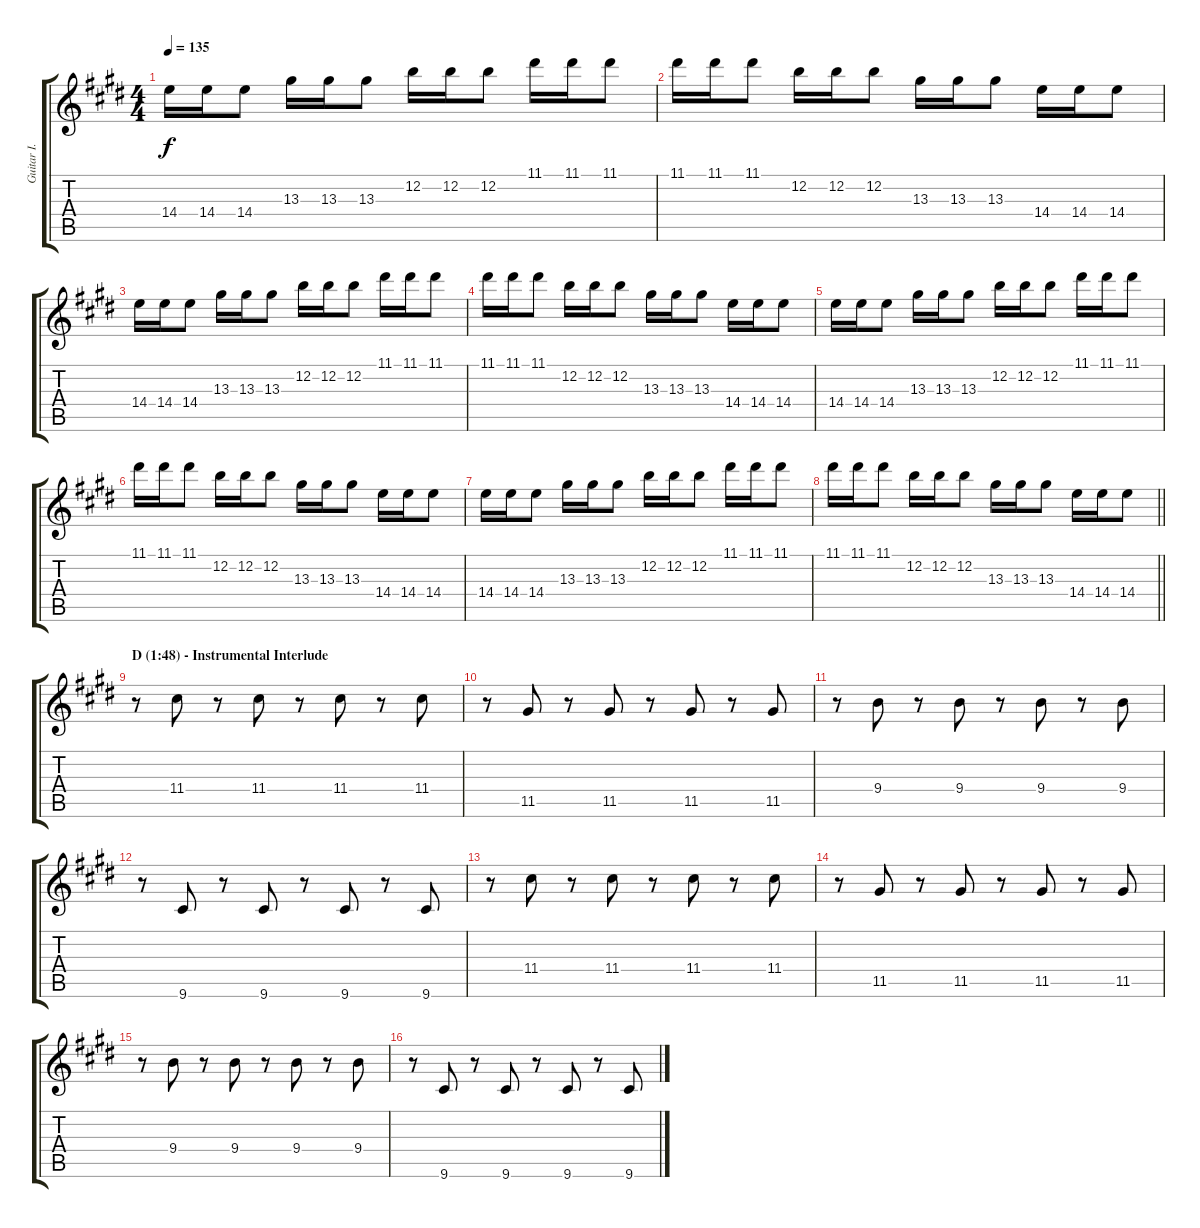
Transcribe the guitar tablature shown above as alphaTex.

\track ("Guitar I." "Guitar I.") {instrument electricguitarjazz}
\staff {score tabs}
\tuning (E4 B3 G3 D3 A2 E2) {hide}
\ts (4 4)
\tempo 135
\clef g2
\ks c#minor
14.4.16{dy f} 14.4.16 14.4.8 13.3.16 13.3.16 13.3.8 12.2.16 12.2.16 12.2.8 11.1.16 11.1.16 11.1.8 |
11.1.16 11.1.16 11.1.8 12.2.16 12.2.16 12.2.8 13.3.16 13.3.16 13.3.8 14.4.16 14.4.16 14.4.8 |
14.4.16 14.4.16 14.4.8 13.3.16 13.3.16 13.3.8 12.2.16 12.2.16 12.2.8 11.1.16 11.1.16 11.1.8 |
11.1.16 11.1.16 11.1.8 12.2.16 12.2.16 12.2.8 13.3.16 13.3.16 13.3.8 14.4.16 14.4.16 14.4.8 |
14.4.16 14.4.16 14.4.8 13.3.16 13.3.16 13.3.8 12.2.16 12.2.16 12.2.8 11.1.16 11.1.16 11.1.8 |
11.1.16 11.1.16 11.1.8 12.2.16 12.2.16 12.2.8 13.3.16 13.3.16 13.3.8 14.4.16 14.4.16 14.4.8 |
14.4.16 14.4.16 14.4.8 13.3.16 13.3.16 13.3.8 12.2.16 12.2.16 12.2.8 11.1.16 11.1.16 11.1.8 |
\barLineRight lightlight
11.1.16 11.1.16 11.1.8 12.2.16 12.2.16 12.2.8 13.3.16 13.3.16 13.3.8 14.4.16 14.4.16 14.4.8 |
\section ("" "D (1:48) - Instrumental Interlude")
r.8 11.4.8 r.8 11.4.8 r.8 11.4.8 r.8 11.4.8 |
r.8 11.5.8 r.8 11.5.8 r.8 11.5.8 r.8 11.5.8 |
r.8 9.4.8 r.8 9.4.8 r.8 9.4.8 r.8 9.4.8 |
r.8 9.6.8 r.8 9.6.8 r.8 9.6.8 r.8 9.6.8 |
r.8 11.4.8 r.8 11.4.8 r.8 11.4.8 r.8 11.4.8 |
r.8 11.5.8 r.8 11.5.8 r.8 11.5.8 r.8 11.5.8 |
r.8 9.4.8 r.8 9.4.8 r.8 9.4.8 r.8 9.4.8 |
r.8 9.6.8 r.8 9.6.8 r.8 9.6.8 r.8 9.6.8
